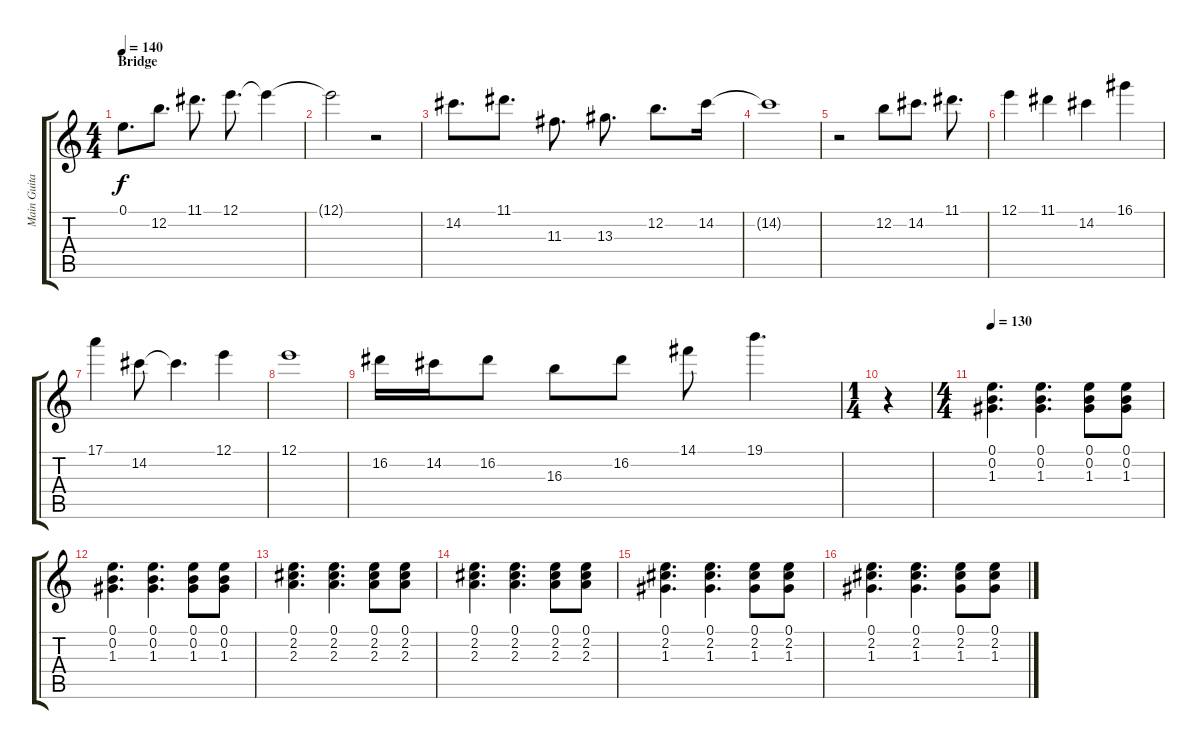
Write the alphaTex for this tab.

\track ("Main Guitar" "Main Guita") {instrument acousticguitarsteel}
\staff {score tabs}
\tuning (E4 B3 G3 D3 A2 E2) {hide}
\ts (4 4)
\section ("" "Bridge")
\tempo 140
\clef g2
\ks c
0.1.8{d dy f} 12.2.8{d} 11.1.8{d} 12.1.8{d} 12.1{t}.4 |
12.1{t}.2 r.2 |
14.2.8{d} 11.1.8{d} 11.3.8{d} 13.3.8{d} 12.2.8{d} 14.2.16 |
14.2{t}.1 |
r.2 12.2.8 14.2.8{d} 11.1.8{d} |
12.1.4 11.1.4 14.2.4 16.1.4 |
17.1.4 14.2.8 14.2{t}.4{d} 12.1.4 |
12.1.1 |
16.2.16 14.2.16 16.2.8 16.3.8 16.2.8 14.1.8 19.1.4{d} |
\ts (1 4)
r.4 |
\ts (4 4)
\tempo 130
(0.1 0.2 1.3).4{d} (0.1 0.2 1.3).4{d} (0.1 0.2 1.3).8 (0.1 0.2 1.3).8 |
(0.1 0.2 1.3).4{d} (0.1 0.2 1.3).4{d} (0.1 0.2 1.3).8 (0.1 0.2 1.3).8 |
(0.1 2.2 2.3).4{d} (0.1 2.2 2.3).4{d} (0.1 2.2 2.3).8 (0.1 2.2 2.3).8 |
(0.1 2.2 2.3).4{d} (0.1 2.2 2.3).4{d} (0.1 2.2 2.3).8 (0.1 2.2 2.3).8 |
(0.1 2.2 1.3).4{d} (0.1 2.2 1.3).4{d} (0.1 2.2 1.3).8 (0.1 2.2 1.3).8 |
(0.1 2.2 1.3).4{d} (0.1 2.2 1.3).4{d} (0.1 2.2 1.3).8 (0.1 2.2 1.3).8
